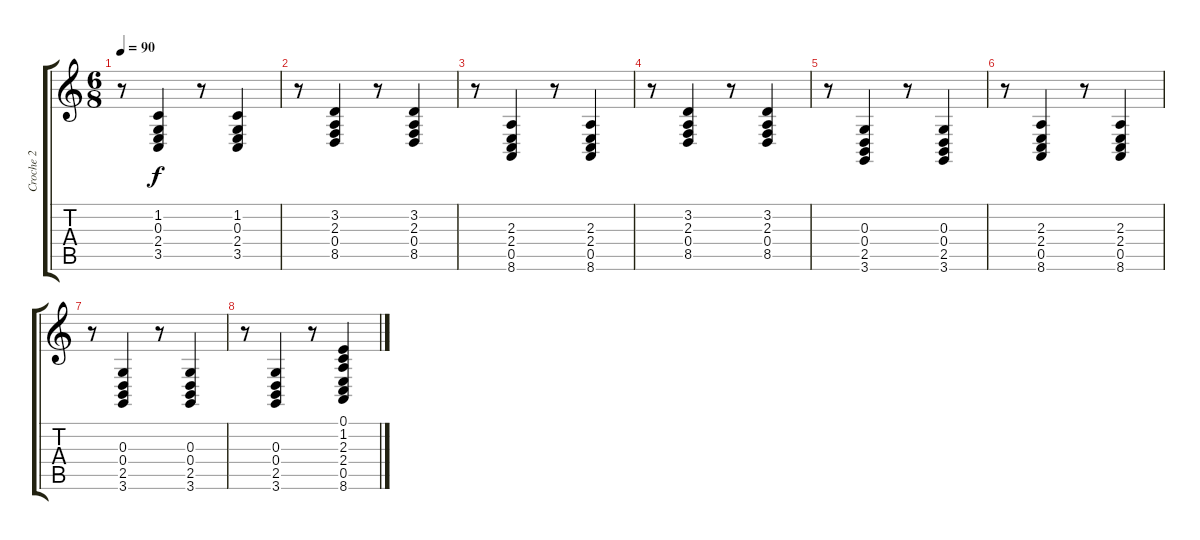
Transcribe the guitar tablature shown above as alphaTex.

\track ("Croche 2" "Croche 2") {instrument tuba}
\staff {score tabs}
\tuning (E4 B3 G3 D3 A2 E2) {hide}
\ts (6 8)
\tempo 90
\clef g2
\ks c
r.8{dy f} (1.2 0.3 2.4 3.5).4 r.8 (1.2 0.3 2.4 3.5).4 |
r.8 (3.2 2.3 0.4 8.5).4 r.8 (3.2 2.3 0.4 8.5).4 |
r.8 (2.3 2.4 0.5 8.6).4 r.8 (2.3 2.4 0.5 8.6).4 |
r.8 (3.2 2.3 0.4 8.5).4 r.8 (3.2 2.3 0.4 8.5).4 |
r.8 (0.3 0.4 2.5 3.6).4 r.8 (0.3 0.4 2.5 3.6).4 |
r.8 (2.3 2.4 0.5 8.6).4 r.8 (2.3 2.4 0.5 8.6).4 |
r.8 (0.3 0.4 2.5 3.6).4 r.8 (0.3 0.4 2.5 3.6).4 |
r.8 (0.3 0.4 2.5 3.6).4 r.8 (0.1 1.2 2.3 2.4 0.5 8.6).4
